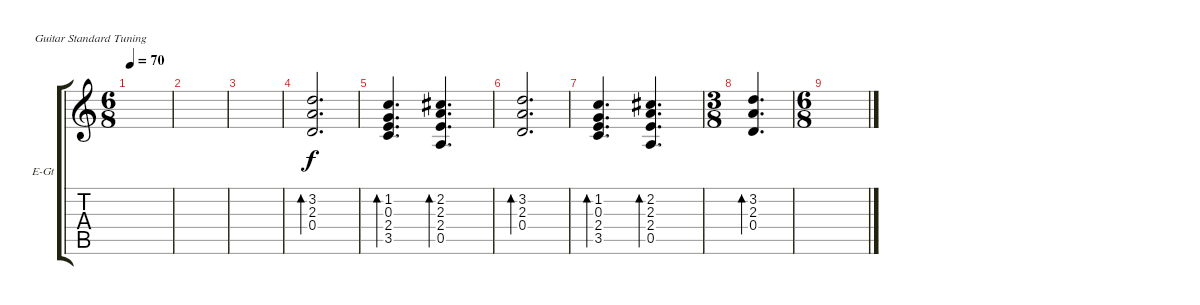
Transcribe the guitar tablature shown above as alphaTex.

\defaultSystemsLayout 4
\bracketExtendMode groupsimilarinstruments
\firstSystemTrackNameOrientation horizontal
\otherSystemsTrackNameOrientation horizontal
\track ("Electric Guitar" "E-Gt") {instrument distortionguitar}
\staff {score tabs}
\tuning (E4 B3 G3 D3 A2 E2)
\ts (6 8)
\tempo 70
\clef g2
\scale
0.333333
\ks c
|
\scale
0.333333 |
\scale
0.333333 |
(0.4 2.3 3.2).2{d bd 30} |
(3.5 2.4 0.3 1.2).4{d bd 30} (2.2 2.3 2.4 0.5).4{d bd 30} |
(0.4 2.3 3.2).2{d bd 30} |
(3.5 2.4 0.3 1.2).4{d bd 30} (2.2 2.3 2.4 0.5).4{d bd 30} |
\ts (3 8)
(0.4 2.3 3.2).4{d bd 30} |
\ts (6 8)
